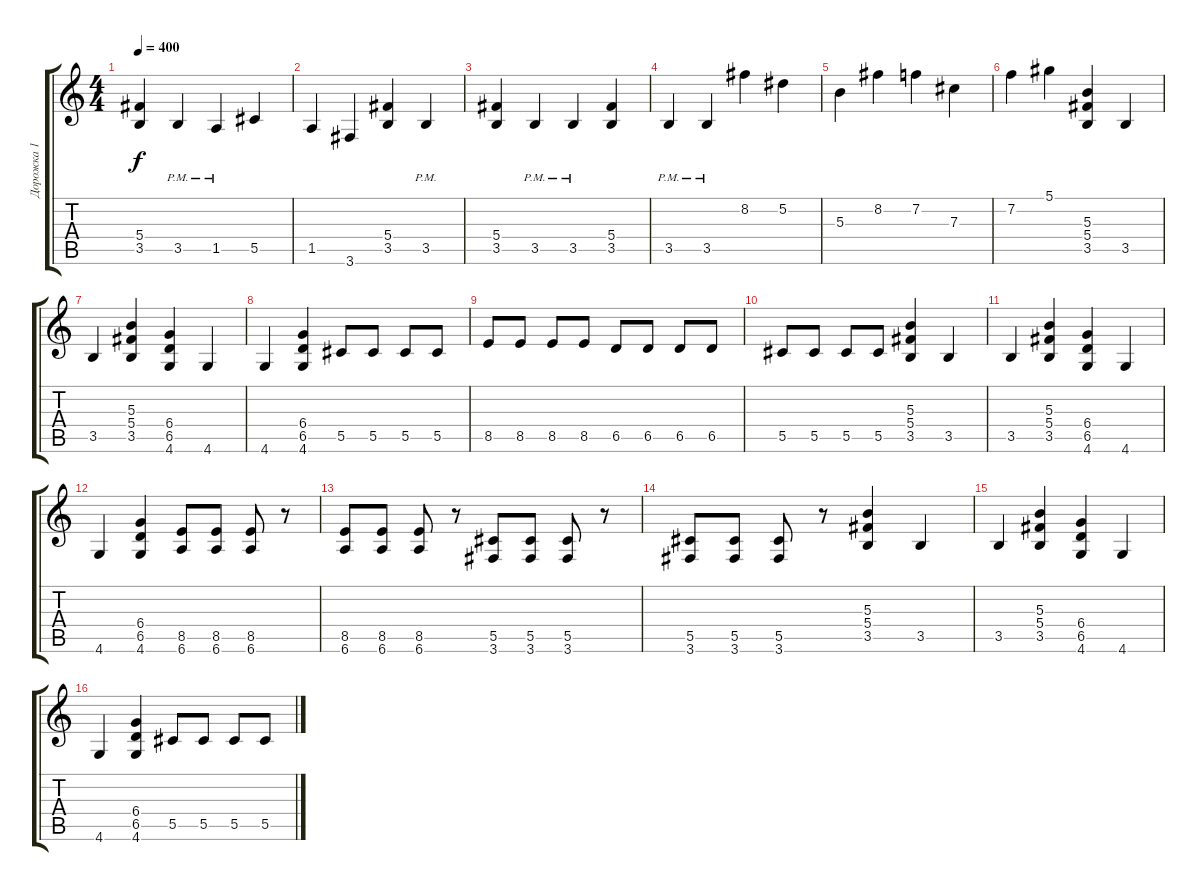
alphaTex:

\track ("Дорожка 1" "Дорожка 1") {instrument overdrivenguitar}
\staff {score tabs}
\tuning (Eb4 Bb3 Gb3 Db3 Ab2 Eb2) {hide}
\ts (4 4)
\tempo 400
\clef g2
\ks c
(5.4 3.5).4{dy f} 3.5{pm}.4 1.5{pm}.4 5.5.4 |
1.5.4 3.6.4 (5.4 3.5).4 3.5{pm}.4 |
(5.4 3.5).4 3.5{pm}.4 3.5{pm}.4 (5.4 3.5).4 |
3.5{pm}.4 3.5{pm}.4 8.2.4 5.2.4 |
5.3.4 8.2.4 7.2.4 7.3.4 |
7.2.4 5.1.4 (5.3 5.4 3.5).4 3.5.4 |
3.5.4 (5.3 5.4 3.5).4 (6.4 6.5 4.6).4 4.6.4 |
4.6.4 (6.4 6.5 4.6).4 5.5.8 5.5.8 5.5.8 5.5.8 |
8.5.8 8.5.8 8.5.8 8.5.8 6.5.8 6.5.8 6.5.8 6.5.8 |
5.5.8 5.5.8 5.5.8 5.5.8 (5.3 5.4 3.5).4 3.5.4 |
3.5.4 (5.3 5.4 3.5).4 (6.4 6.5 4.6).4 4.6.4 |
4.6.4 (6.4 6.5 4.6).4 (8.5 6.6).8 (8.5 6.6).8 (8.5 6.6).8 r.8 |
(8.5 6.6).8 (8.5 6.6).8 (8.5 6.6).8 r.8 (5.5 3.6).8 (5.5 3.6).8 (5.5 3.6).8 r.8 |
(5.5 3.6).8 (5.5 3.6).8 (5.5 3.6).8 r.8 (5.3 5.4 3.5).4 3.5.4 |
3.5.4 (5.3 5.4 3.5).4 (6.4 6.5 4.6).4 4.6.4 |
4.6.4 (6.4 6.5 4.6).4 5.5.8 5.5.8 5.5.8 5.5.8
